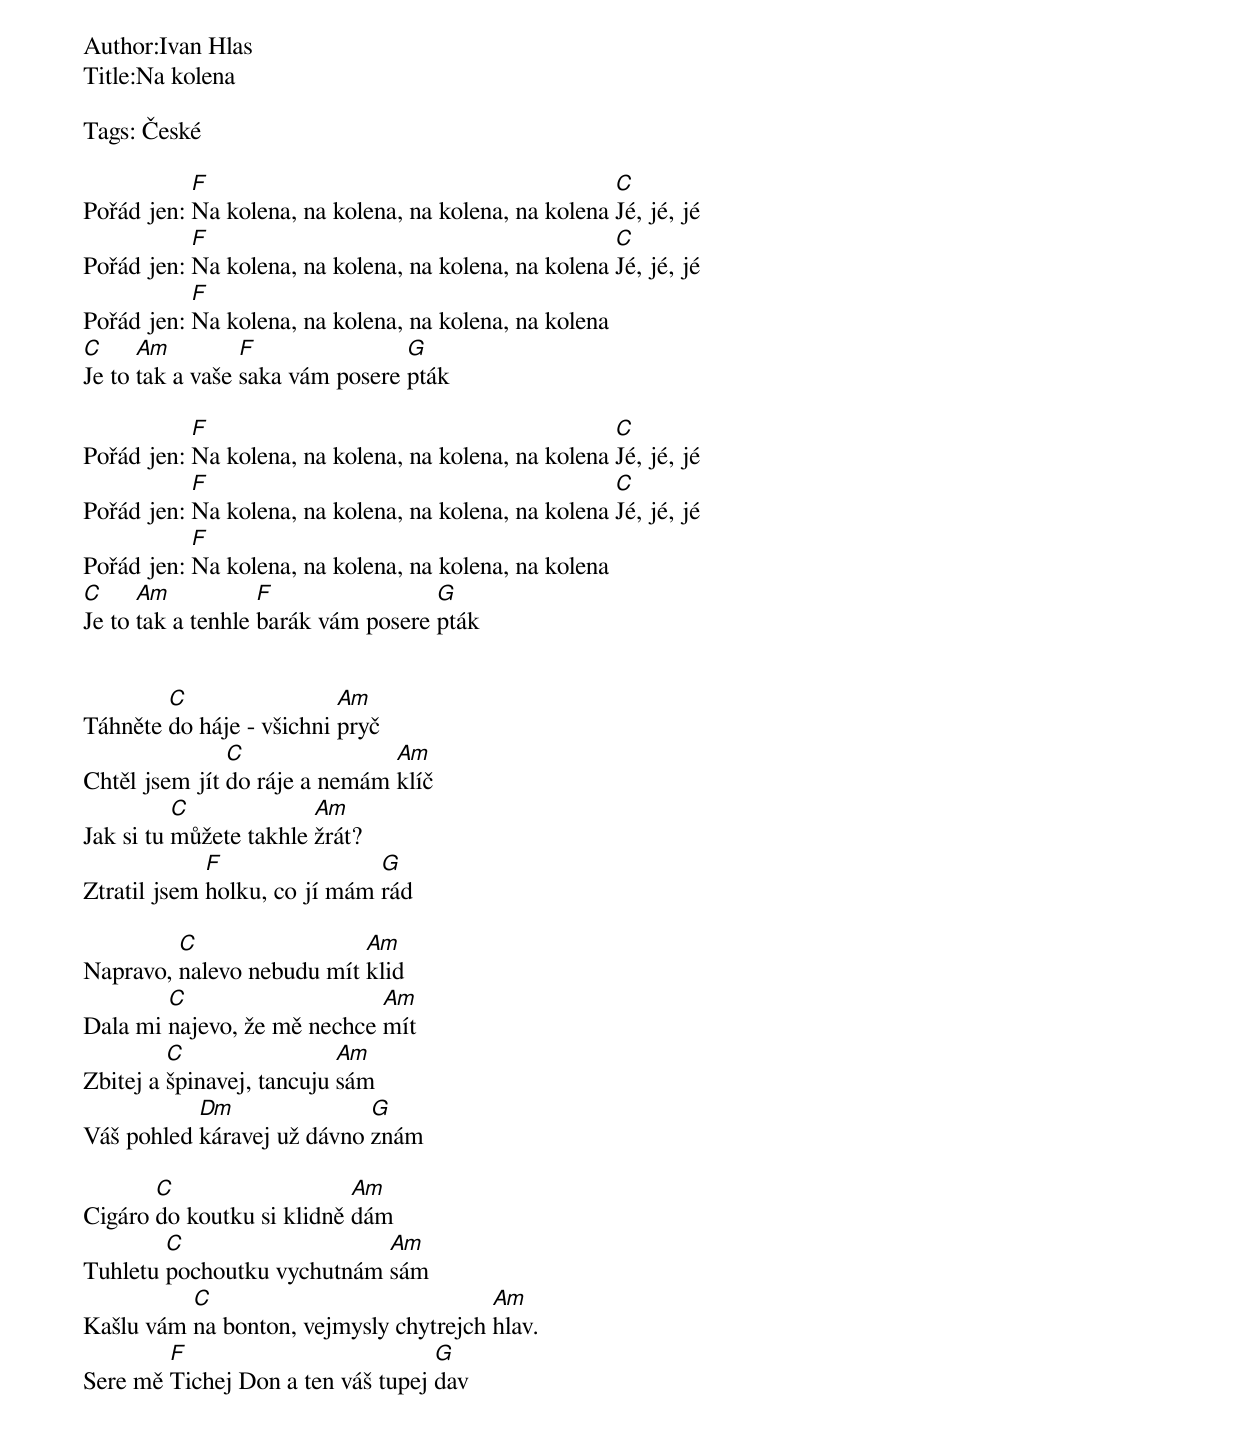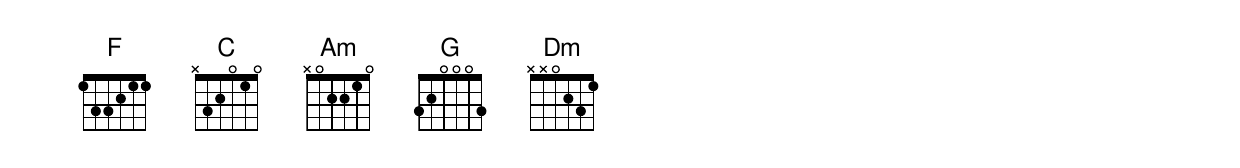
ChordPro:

Author:Ivan Hlas
Title:Na kolena

Tags: České

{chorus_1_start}
Pořád jen: [F]Na kolena, na kolena, na kolena, na kolena [C]Jé, jé, jé
Pořád jen: [F]Na kolena, na kolena, na kolena, na kolena [C]Jé, jé, jé
Pořád jen: [F]Na kolena, na kolena, na kolena, na kolena
[C]Je to [Am]tak a vaše [F]saka vám posere [G]pták
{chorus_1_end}

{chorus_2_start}
Pořád jen: [F]Na kolena, na kolena, na kolena, na kolena [C]Jé, jé, jé
Pořád jen: [F]Na kolena, na kolena, na kolena, na kolena [C]Jé, jé, jé
Pořád jen: [F]Na kolena, na kolena, na kolena, na kolena
[C]Je to [Am]tak a tenhle [F]barák vám posere [G]pták
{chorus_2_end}


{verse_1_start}
Táhněte [C]do háje - všichni [Am]pryč
Chtěl jsem jít [C]do ráje a nemám [Am]klíč
Jak si tu [C]můžete takhle [Am]žrát?
Ztratil jsem [F]holku, co jí mám [G]rád
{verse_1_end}

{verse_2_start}
Napravo, [C]nalevo nebudu mít [Am]klid
Dala mi [C]najevo, že mě nechce [Am]mít
Zbitej a [C]špinavej, tancuju [Am]sám
Váš pohled [Dm]káravej už dávno [G]znám
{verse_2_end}

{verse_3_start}
Cigáro [C]do koutku si klidně [Am]dám
Tuhletu [C]pochoutku vychutnám [Am]sám
Kašlu vám [C]na bonton, vejmysly chytrejch [Am]hlav.
Sere mě [F]Tichej Don a ten váš tupej [G]dav
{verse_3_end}

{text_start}
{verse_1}
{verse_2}
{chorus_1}
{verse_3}
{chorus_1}
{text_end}
